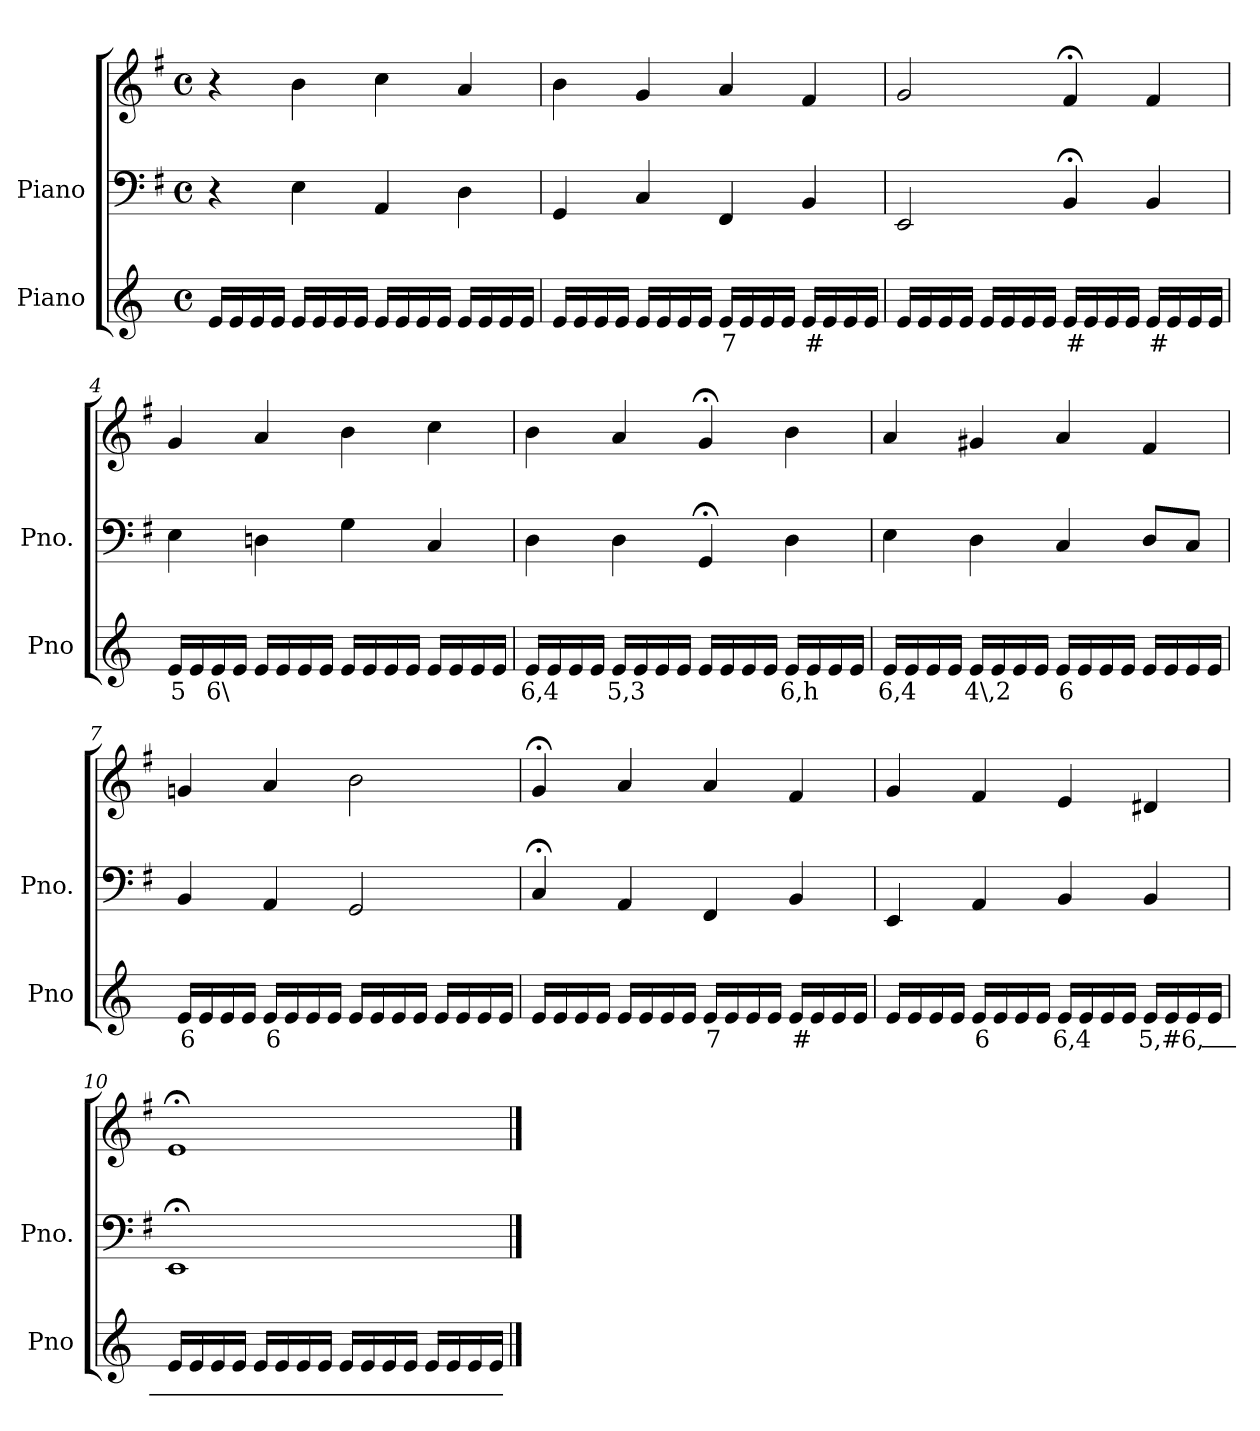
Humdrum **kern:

**kern	**text	**kern	**kern
*part2	*part2	*part1	*part1
*staff3	*staff3	*staff2	*staff1
*I"Piano	*	*I"Piano	*
*I'Pno	*	*I'Pno.	*
*clefG2	*	*clefF4	*clefG2
*k[]	*	*k[f#]	*k[f#]
*M4/4	*	*M4/4	*M4/4
*met(c)	*	*met(c)	*met(c)
=1	=1	=1	=1
16e/LL	.	4r	4r
16e/	.	.	.
16e/	.	.	.
16e/JJ	.	.	.
16e/LL	.	4E\	4b\
16e/	.	.	.
16e/	.	.	.
16e/JJ	.	.	.
16e/LL	.	4AA/	4cc\
16e/	.	.	.
16e/	.	.	.
16e/JJ	.	.	.
16e/LL	.	4D\	4a/
16e/	.	.	.
16e/	.	.	.
16e/JJ	.	.	.
=2	=2	=2	=2
16e/LL	.	4GG/	4b\
16e/	.	.	.
16e/	.	.	.
16e/JJ	.	.	.
16e/LL	.	4C/	4g/
16e/	.	.	.
16e/	.	.	.
16e/JJ	.	.	.
!	!LO:LY:b	!	!
16e/LL	7	4FF#/	4a/
16e/	.	.	.
16e/	.	.	.
16e/JJ	.	.	.
!	!LO:LY:b	!	!
16e/LL	#	4BB/	4f#/
16e/	.	.	.
16e/	.	.	.
16e/JJ	.	.	.
=3	=3	=3	=3
16e/LL	.	2EE/	2g/
16e/	.	.	.
16e/	.	.	.
16e/JJ	.	.	.
16e/LL	.	.	.
16e/	.	.	.
16e/	.	.	.
16e/JJ	.	.	.
!	!LO:LY:b	!	!
16e/LL	#	4BB;</	4f#;</
16e/	.	.	.
16e/	.	.	.
16e/JJ	.	.	.
!	!LO:LY:b	!	!
16e/LL	#	4BB/	4f#/
16e/	.	.	.
16e/	.	.	.
16e/JJ	.	.	.
=4	=4	=4	=4
!	!LO:LY:b	!	!
16e/LL	5	4E\	4g/
16e/	.	.	.
!	!LO:LY:b	!	!
16e/	6\	.	.
16e/JJ	.	.	.
16e/LL	.	4Dn\	4a/
16e/	.	.	.
16e/	.	.	.
16e/JJ	.	.	.
16e/LL	.	4G\	4b\
16e/	.	.	.
16e/	.	.	.
16e/JJ	.	.	.
16e/LL	.	4C/	4cc\
16e/	.	.	.
16e/	.	.	.
16e/JJ	.	.	.
=5	=5	=5	=5
!	!LO:LY:b	!	!
16e/LL	6,4	4D\	4b\
16e/	.	.	.
16e/	.	.	.
16e/JJ	.	.	.
!	!LO:LY:b	!	!
16e/LL	5,3	4D\	4a/
16e/	.	.	.
16e/	.	.	.
16e/JJ	.	.	.
16e/LL	.	4GG;</	4g;</
16e/	.	.	.
16e/	.	.	.
16e/JJ	.	.	.
!	!LO:LY:b	!	!
16e/LL	6,h	4D\	4b\
16e/	.	.	.
16e/	.	.	.
16e/JJ	.	.	.
=6	=6	=6	=6
!	!LO:LY:b	!	!
16e/LL	6,4	4E\	4a/
16e/	.	.	.
16e/	.	.	.
16e/JJ	.	.	.
!	!LO:LY:b	!	!
16e/LL	4\,2	4D\	4g#X/
16e/	.	.	.
16e/	.	.	.
16e/JJ	.	.	.
!	!LO:LY:b	!	!
16e/LL	6	4C/	4a/
16e/	.	.	.
16e/	.	.	.
16e/JJ	.	.	.
16e/LL	.	8D/L	4f#/
16e/	.	.	.
16e/	.	8C/J	.
16e/JJ	.	.	.
=7	=7	=7	=7
!	!LO:LY:b	!	!
16e/LL	6	4BB/	4gn/
16e/	.	.	.
16e/	.	.	.
16e/JJ	.	.	.
!	!LO:LY:b	!	!
16e/LL	6	4AA/	4a/
16e/	.	.	.
16e/	.	.	.
16e/JJ	.	.	.
16e/LL	.	2GG/	2b\
16e/	.	.	.
16e/	.	.	.
16e/JJ	.	.	.
16e/LL	.	.	.
16e/	.	.	.
16e/	.	.	.
16e/JJ	.	.	.
=8	=8	=8	=8
16e/LL	.	4C;</	4g;</
16e/	.	.	.
16e/	.	.	.
16e/JJ	.	.	.
16e/LL	.	4AA/	4a/
16e/	.	.	.
16e/	.	.	.
16e/JJ	.	.	.
!	!LO:LY:b	!	!
16e/LL	7	4FF#/	4a/
16e/	.	.	.
16e/	.	.	.
16e/JJ	.	.	.
!	!LO:LY:b	!	!
16e/LL	#	4BB/	4f#/
16e/	.	.	.
16e/	.	.	.
16e/JJ	.	.	.
=9	=9	=9	=9
16e/LL	.	4EE/	4g/
16e/	.	.	.
16e/	.	.	.
16e/JJ	.	.	.
!	!LO:LY:b	!	!
16e/LL	6	4AA/	4f#/
16e/	.	.	.
16e/	.	.	.
16e/JJ	.	.	.
!	!LO:LY:b	!	!
16e/LL	6,4	4BB/	4e/
16e/	.	.	.
16e/	.	.	.
16e/JJ	.	.	.
!	!LO:LY:b	!	!
16e/LL	5,#	4BB/	4d#X/
16e/	.	.	.
!	!LO:LY:b	!	!
16e/	6,_	.	.
16e/JJ	.	.	.
=10	=10	=10	=10
16e/LL	.	1EE;<	1e;<
16e/	.	.	.
16e/	.	.	.
16e/JJ	.	.	.
16e/LL	.	.	.
16e/	.	.	.
16e/	.	.	.
16e/JJ	.	.	.
16e/LL	.	.	.
16e/	.	.	.
16e/	.	.	.
16e/JJ	.	.	.
16e/LL	.	.	.
16e/	.	.	.
16e/	.	.	.
16e/JJ	.	.	.
==	==	==	==
*-	*-	*-	*-
